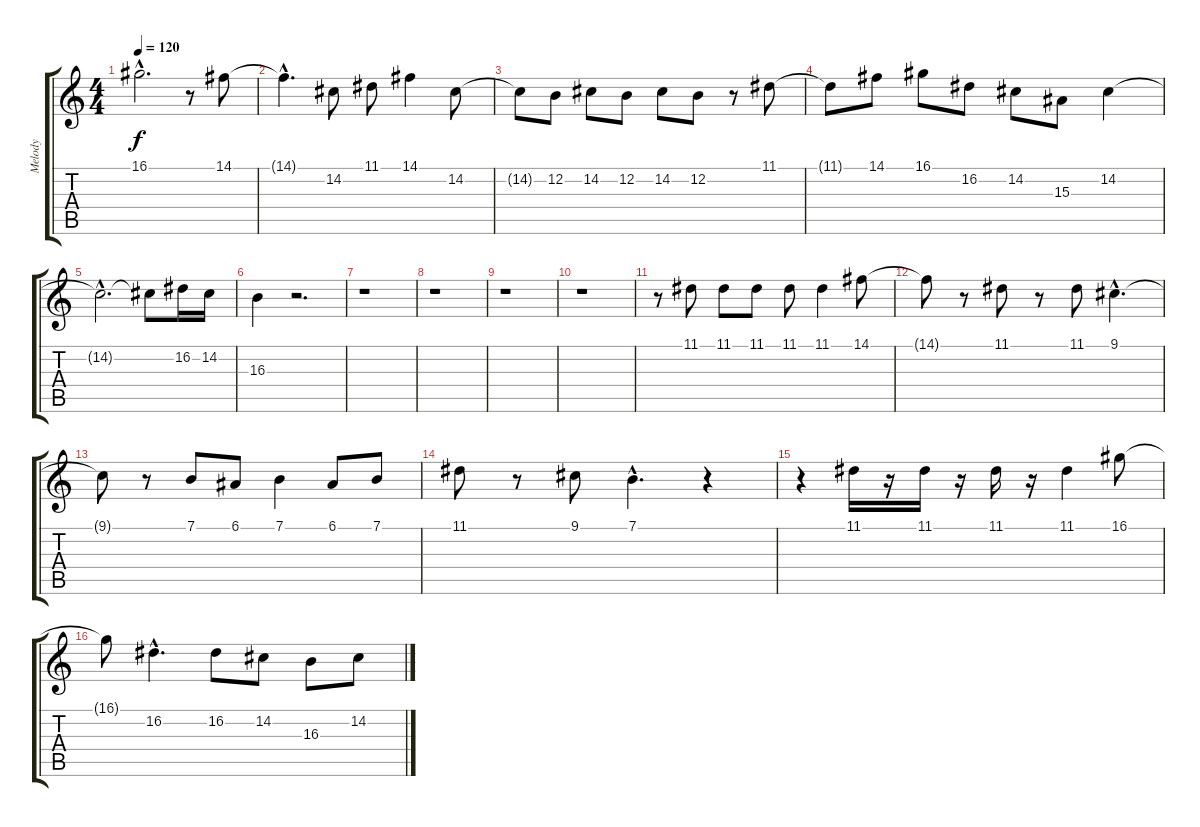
\track ("Melody" "Melody") {instrument lead8bassandlead}
\staff {score tabs}
\tuning (E4 B3 G3 D3 A2 E2) {hide}
\ts (4 4)
\tempo 120
\clef g2
\ks c
16.1{hac t}.2{d dy f} r.8 14.1.8 |
14.1{hac t}.4{d} 14.2.8 11.1.8 14.1.4 14.2.8 |
14.2{t}.8 12.2.8 14.2.8 12.2.8 14.2.8 12.2.8 r.8 11.1.8 |
11.1{t}.8 14.1.8 16.1.8 16.2.8 14.2.8 15.3.8 14.2.4 |
14.2{hac t}.2{d} 14.2{t}.8 16.2.16 14.2.16 |
16.3.4 r.2{d} |
r.1 |
r.1 |
r.1 |
r.1 |
r.8 11.1.8 11.1.8 11.1.8 11.1.8 11.1.4 14.1.8 |
14.1{t}.8 r.8 11.1.8 r.8 11.1.8 9.1{hac}.4{d} |
9.1{t}.8 r.8 7.1.8 6.1.8 7.1.4 6.1.8 7.1.8 |
11.1.8 r.8 9.1.8 7.1{hac}.4{d} r.4 |
r.4 11.1.16 r.16 11.1.16 r.16 11.1.16 r.16 11.1.4 16.1.8 |
16.1{t}.8 16.2{hac}.4{d} 16.2.8 14.2.8 16.3.8 14.2.8
